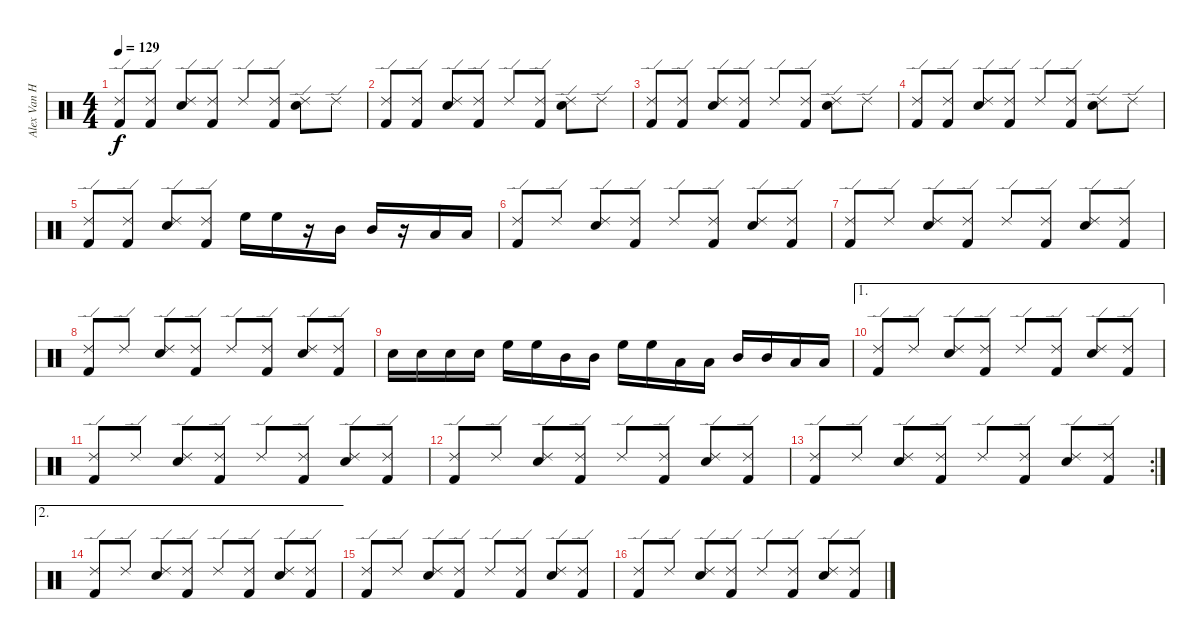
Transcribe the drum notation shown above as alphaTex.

\track ("Alex Van Halen" "Alex Van H") {instrument percussion}
\staff {score}
\articulation defaults
\ts (4 4)
\tempo 129
\clef neutral
\ks c
("Ride (edge) 2" "Kick (hit) 2").8{dy f} ("Ride (edge) 2" "Kick (hit) 2").8 ("Ride (edge) 2" "Snare (hit) 2").8 ("Ride (edge) 2" "Kick (hit) 2").8 "Ride (edge) 2".8 ("Ride (edge) 2" "Kick (hit) 2").8 ("Ride (edge) 2" "Snare (hit) 2").8 "Ride (edge) 2".8 |
("Ride (edge) 2" "Kick (hit) 2").8 ("Ride (edge) 2" "Kick (hit) 2").8 ("Ride (edge) 2" "Snare (hit) 2").8 ("Ride (edge) 2" "Kick (hit) 2").8 "Ride (edge) 2".8 ("Ride (edge) 2" "Kick (hit) 2").8 ("Ride (edge) 2" "Snare (hit) 2").8 "Ride (edge) 2".8 |
("Ride (edge) 2" "Kick (hit) 2").8 ("Ride (edge) 2" "Kick (hit) 2").8 ("Ride (edge) 2" "Snare (hit) 2").8 ("Ride (edge) 2" "Kick (hit) 2").8 "Ride (edge) 2".8 ("Ride (edge) 2" "Kick (hit) 2").8 ("Ride (edge) 2" "Snare (hit) 2").8 "Ride (edge) 2".8 |
("Ride (edge) 2" "Kick (hit) 2").8 ("Ride (edge) 2" "Kick (hit) 2").8 ("Ride (edge) 2" "Snare (hit) 2").8 ("Ride (edge) 2" "Kick (hit) 2").8 "Ride (edge) 2".8 ("Ride (edge) 2" "Kick (hit) 2").8 ("Ride (edge) 2" "Snare (hit) 2").8 "Ride (edge) 2".8 |
("Ride (edge) 2" "Kick (hit) 2").8 ("Ride (edge) 2" "Kick (hit) 2").8 ("Ride (edge) 2" "Snare (hit) 2").8 ("Ride (edge) 2" "Kick (hit) 2").8 "High Floor Tom (hit)".16 "High Floor Tom (hit)".16 r.16 "Mid Tom (hit)".16 "Mid Tom (hit)".16 r.16 "Low Tom (hit)".16 "Low Tom (hit)".16 |
("Ride (edge) 2" "Kick (hit) 2").8 "Ride (edge) 2".8 ("Ride (edge) 2" "Snare (hit) 2").8 ("Ride (edge) 2" "Kick (hit) 2").8 "Ride (edge) 2".8 ("Ride (edge) 2" "Kick (hit) 2").8 ("Ride (edge) 2" "Snare (hit) 2").8 ("Ride (edge) 2" "Kick (hit) 2").8 |
("Ride (edge) 2" "Kick (hit) 2").8 "Ride (edge) 2".8 ("Ride (edge) 2" "Snare (hit) 2").8 ("Ride (edge) 2" "Kick (hit) 2").8 "Ride (edge) 2".8 ("Ride (edge) 2" "Kick (hit) 2").8 ("Ride (edge) 2" "Snare (hit) 2").8 ("Ride (edge) 2" "Kick (hit) 2").8 |
("Ride (edge) 2" "Kick (hit) 2").8 "Ride (edge) 2".8 ("Ride (edge) 2" "Snare (hit) 2").8 ("Ride (edge) 2" "Kick (hit) 2").8 "Ride (edge) 2".8 ("Ride (edge) 2" "Kick (hit) 2").8 ("Ride (edge) 2" "Snare (hit) 2").8 ("Ride (edge) 2" "Kick (hit) 2").8 |
"Snare (hit) 2".16 "Snare (hit) 2".16 "Snare (hit) 2".16 "Snare (hit) 2".16 "High Floor Tom (hit)".16 "High Floor Tom (hit)".16 "Mid Tom (hit)".16 "Mid Tom (hit)".16 "High Floor Tom (hit)".16 "High Floor Tom (hit)".16 "Low Tom (hit)".16 "Low Tom (hit)".16 "Mid Tom (hit)".16 "Mid Tom (hit)".16 "Low Tom (hit)".16 "Low Tom (hit)".16 |
\ae 1
("Ride (edge) 2" "Kick (hit) 2").8 "Ride (edge) 2".8 ("Ride (edge) 2" "Snare (hit) 2").8 ("Ride (edge) 2" "Kick (hit) 2").8 "Ride (edge) 2".8 ("Ride (edge) 2" "Kick (hit) 2").8 ("Ride (edge) 2" "Snare (hit) 2").8 ("Ride (edge) 2" "Kick (hit) 2").8 |
("Ride (edge) 2" "Kick (hit) 2").8 "Ride (edge) 2".8 ("Ride (edge) 2" "Snare (hit) 2").8 ("Ride (edge) 2" "Kick (hit) 2").8 "Ride (edge) 2".8 ("Ride (edge) 2" "Kick (hit) 2").8 ("Ride (edge) 2" "Snare (hit) 2").8 ("Ride (edge) 2" "Kick (hit) 2").8 |
("Ride (edge) 2" "Kick (hit) 2").8 "Ride (edge) 2".8 ("Ride (edge) 2" "Snare (hit) 2").8 ("Ride (edge) 2" "Kick (hit) 2").8 "Ride (edge) 2".8 ("Ride (edge) 2" "Kick (hit) 2").8 ("Ride (edge) 2" "Snare (hit) 2").8 ("Ride (edge) 2" "Kick (hit) 2").8 |
\rc 2
("Ride (edge) 2" "Kick (hit) 2").8 "Ride (edge) 2".8 ("Ride (edge) 2" "Snare (hit) 2").8 ("Ride (edge) 2" "Kick (hit) 2").8 "Ride (edge) 2".8 ("Ride (edge) 2" "Kick (hit) 2").8 ("Ride (edge) 2" "Snare (hit) 2").8 ("Ride (edge) 2" "Kick (hit) 2").8 |
\ae 2
("Ride (edge) 2" "Kick (hit) 2").8 "Ride (edge) 2".8 ("Ride (edge) 2" "Snare (hit) 2").8 ("Ride (edge) 2" "Kick (hit) 2").8 "Ride (edge) 2".8 ("Ride (edge) 2" "Kick (hit) 2").8 ("Ride (edge) 2" "Snare (hit) 2").8 ("Ride (edge) 2" "Kick (hit) 2").8 |
("Ride (edge) 2" "Kick (hit) 2").8 "Ride (edge) 2".8 ("Ride (edge) 2" "Snare (hit) 2").8 ("Ride (edge) 2" "Kick (hit) 2").8 "Ride (edge) 2".8 ("Ride (edge) 2" "Kick (hit) 2").8 ("Ride (edge) 2" "Snare (hit) 2").8 ("Ride (edge) 2" "Kick (hit) 2").8 |
("Ride (edge) 2" "Kick (hit) 2").8 "Ride (edge) 2".8 ("Ride (edge) 2" "Snare (hit) 2").8 ("Ride (edge) 2" "Kick (hit) 2").8 "Ride (edge) 2".8 ("Ride (edge) 2" "Kick (hit) 2").8 ("Ride (edge) 2" "Snare (hit) 2").8 ("Ride (edge) 2" "Kick (hit) 2").8
